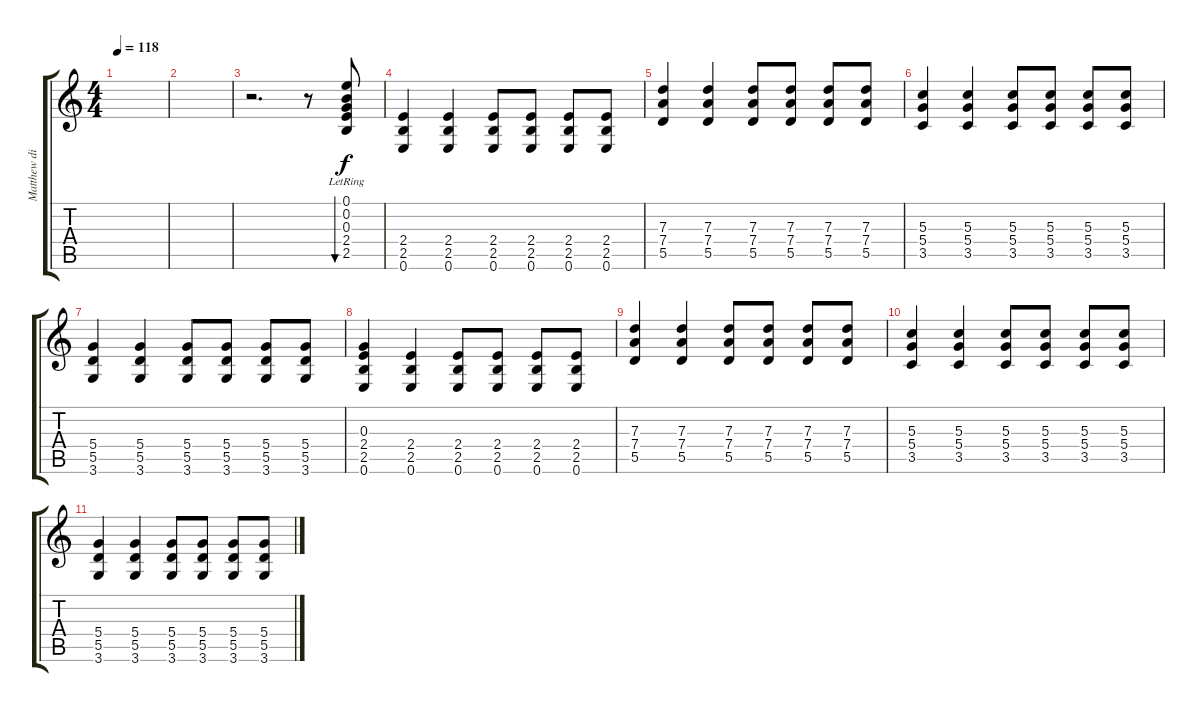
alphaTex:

\track ("Matthew disto" "Matthew di") {instrument overdrivenguitar}
\staff {score tabs}
\tuning (E4 B3 G3 D3 A2 E2) {hide}
\ts (4 4)
\tempo 118
\clef g2
\ks c
|
|
r.2{d} r.8 (0.1{lr} 0.2{lr} 0.3{lr} 2.4 2.5).8{bu 240} |
(2.4 2.5 0.6).4 (2.4 2.5 0.6).4 (2.4 2.5 0.6).8 (2.4 2.5 0.6).8 (2.4 2.5 0.6).8 (2.4 2.5 0.6).8 |
(7.3 7.4 5.5).4 (7.3 7.4 5.5).4 (7.3 7.4 5.5).8 (7.3 7.4 5.5).8 (7.3 7.4 5.5).8 (7.3 7.4 5.5).8 |
(5.3 5.4 3.5).4 (5.3 5.4 3.5).4 (5.3 5.4 3.5).8 (5.3 5.4 3.5).8 (5.3 5.4 3.5).8 (5.3 5.4 3.5).8 |
(5.4 5.5 3.6).4 (5.4 5.5 3.6).4 (5.4 5.5 3.6).8 (5.4 5.5 3.6).8 (5.4 5.5 3.6).8 (5.4 5.5 3.6).8 |
(0.3 2.4 2.5 0.6).4 (2.4 2.5 0.6).4 (2.4 2.5 0.6).8 (2.4 2.5 0.6).8 (2.4 2.5 0.6).8 (2.4 2.5 0.6).8 |
(7.3 7.4 5.5).4 (7.3 7.4 5.5).4 (7.3 7.4 5.5).8 (7.3 7.4 5.5).8 (7.3 7.4 5.5).8 (7.3 7.4 5.5).8 |
(5.3 5.4 3.5).4 (5.3 5.4 3.5).4 (5.3 5.4 3.5).8 (5.3 5.4 3.5).8 (5.3 5.4 3.5).8 (5.3 5.4 3.5).8 |
(5.4 5.5 3.6).4 (5.4 5.5 3.6).4 (5.4 5.5 3.6).8 (5.4 5.5 3.6).8 (5.4 5.5 3.6).8 (5.4 5.5 3.6).8
